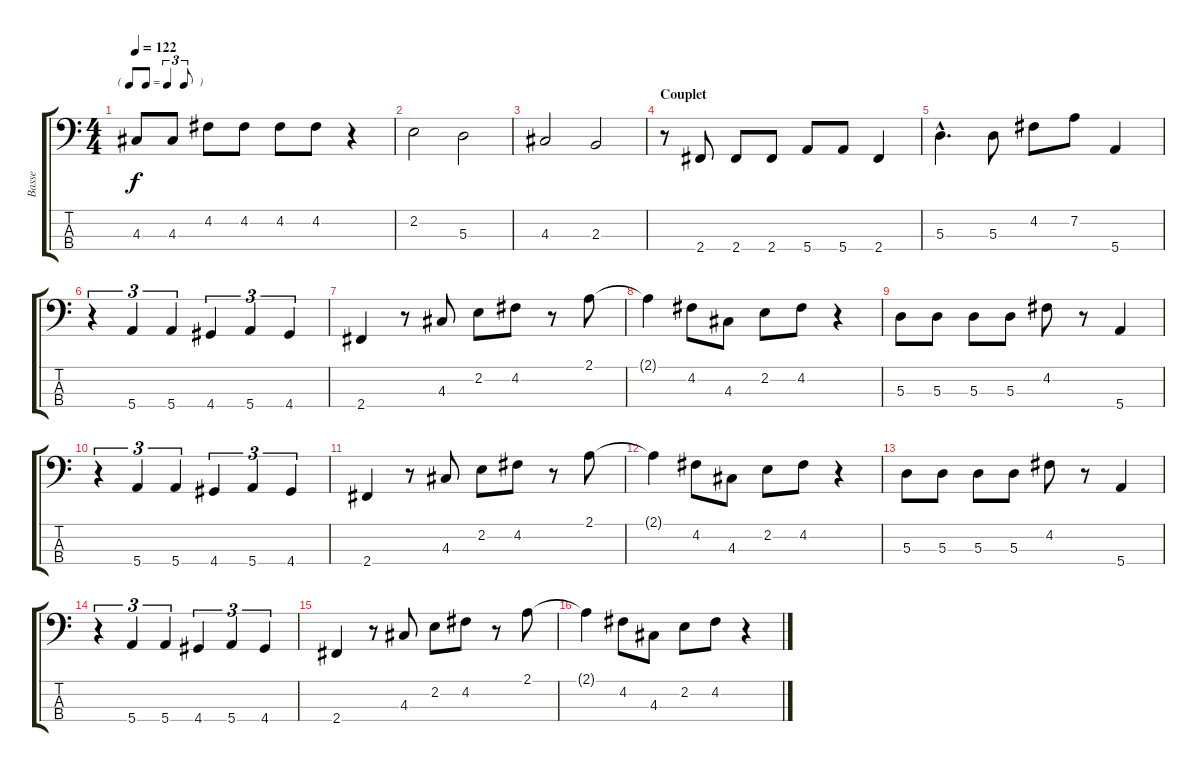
\track ("Basse" "Basse") {instrument electricbasspick}
\staff {score tabs}
\tuning (G2 D2 A1 E1) {hide}
\ts (4 4)
\tf triplet8th
\tempo 122
\clef f4
\ks c
4.3.8{dy f} 4.3.8 4.2.8 4.2.8 4.2.8 4.2.8 r.4 |
2.2.2 5.3.2 |
4.3.2 2.3.2 |
\section ("" "Couplet")
r.8 2.4.8 2.4.8 2.4.8 5.4.8 5.4.8 2.4.4 |
5.3{hac}.4{d} 5.3.8 4.2.8 7.2.8 5.4.4 |
r.4{tu (3 2)} 5.4.4{tu (3 2)} 5.4.4{tu (3 2)} 4.4.4{tu (3 2)} 5.4.4{tu (3 2)} 4.4.4{tu (3 2)} |
2.4.4 r.8 4.3.8 2.2.8 4.2.8 r.8 2.1.8 |
2.1{t}.4 4.2.8 4.3.8 2.2.8 4.2.8 r.4 |
5.3.8 5.3.8 5.3.8 5.3.8 4.2.8 r.8 5.4.4 |
r.4{tu (3 2)} 5.4.4{tu (3 2)} 5.4.4{tu (3 2)} 4.4.4{tu (3 2)} 5.4.4{tu (3 2)} 4.4.4{tu (3 2)} |
2.4.4 r.8 4.3.8 2.2.8 4.2.8 r.8 2.1.8 |
2.1{t}.4 4.2.8 4.3.8 2.2.8 4.2.8 r.4 |
5.3.8 5.3.8 5.3.8 5.3.8 4.2.8 r.8 5.4.4 |
r.4{tu (3 2)} 5.4.4{tu (3 2)} 5.4.4{tu (3 2)} 4.4.4{tu (3 2)} 5.4.4{tu (3 2)} 4.4.4{tu (3 2)} |
2.4.4 r.8 4.3.8 2.2.8 4.2.8 r.8 2.1.8 |
2.1{t}.4 4.2.8 4.3.8 2.2.8 4.2.8 r.4
